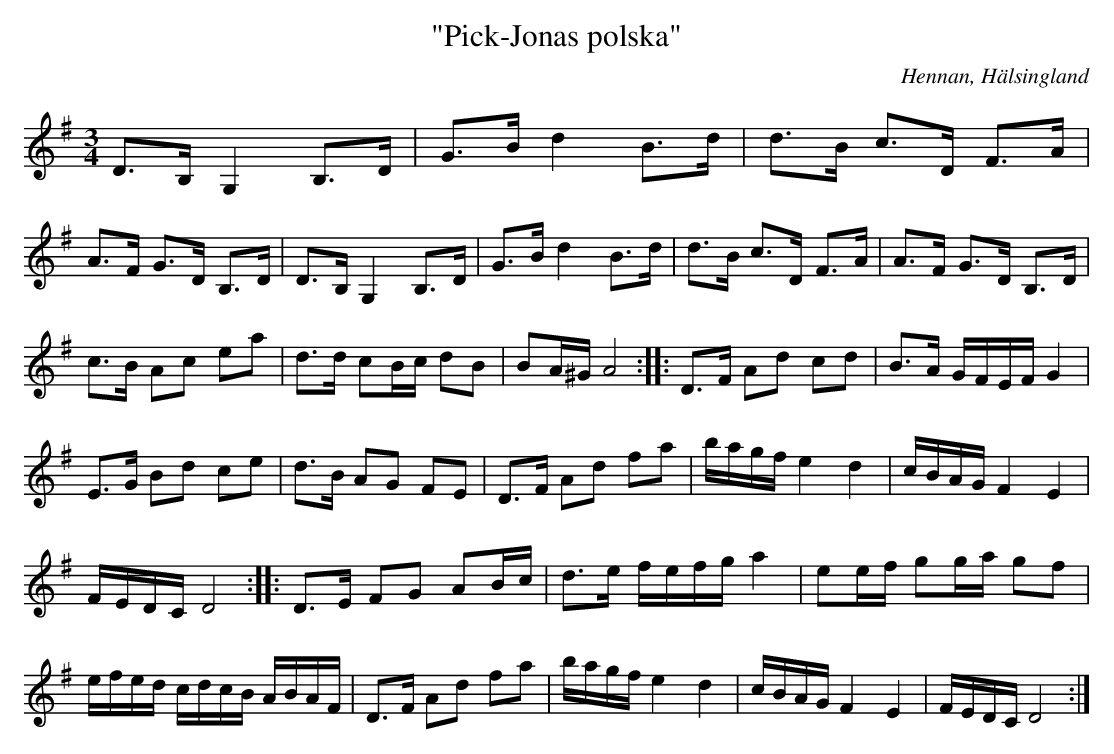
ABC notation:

X:1
T: "Pick-Jonas polska"
O: Hennan, Hälsingland
M: 3/4
L: 1/8
K: G
D>B, G,2 B,>D | G>B d2 B>d | d>B c>D F>A| A>F G>D B,>D|D>B, G,2 B,>D|G>B d2 B>d | d>B c>D F>A| A>F G>D B,>D |
c>B Ac ea | d>d cB/c/ dB | BA/^G/ A4 :: D>F Ad cd | B>A G/F/E/F/ G2 |
E>G Bd ce | d>B AG FE | D>F Ad fa | b/a/g/f/ e2 d2 | c/B/A/G/ F2 E2 |
F/E/D/C/ D4 :: D>E FG AB/c/ | d>e f/e/f/g/ a2 | ee/f/ gg/a/ gf |
e/f/e/d/ c/d/c/B/ A/B/A/F/ | D>F Ad fa | b/a/g/f/ e2 d2 | c/B/A/G/ F2 E2 | F/E/D/C/ D4 :|]
